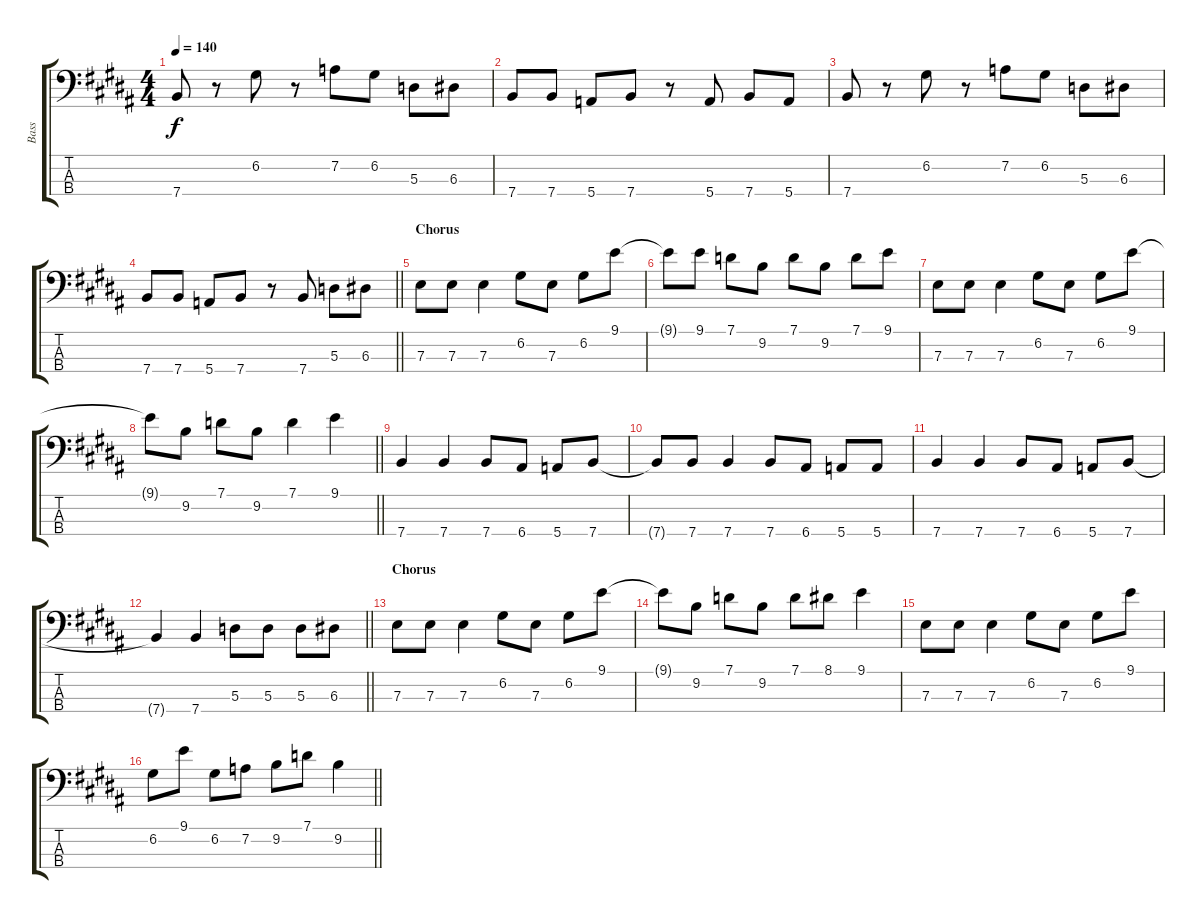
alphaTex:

\track ("Bass" "Bass") {instrument electricbassfinger}
\staff {score tabs}
\tuning (G2 D2 A1 E1) {hide}
\ts (4 4)
\tempo 140
\clef f4
\ks b
7.4.8{dy f} r.8 6.2.8 r.8 7.2.8 6.2.8 5.3.8 6.3.8 |
7.4.8 7.4.8 5.4.8 7.4.8 r.8 5.4.8 7.4.8 5.4.8 |
7.4.8 r.8 6.2.8 r.8 7.2.8 6.2.8 5.3.8 6.3.8 |
\barLineRight lightlight
7.4.8 7.4.8 5.4.8 7.4.8 r.8 7.4.8 5.3.8 6.3.8 |
\section ("" "Chorus")
7.3.8 7.3.8 7.3.4 6.2.8 7.3.8 6.2.8 9.1.8 |
9.1{t}.8 9.1.8 7.1.8 9.2.8 7.1.8 9.2.8 7.1.8 9.1.8 |
7.3.8 7.3.8 7.3.4 6.2.8 7.3.8 6.2.8 9.1.8 |
\barLineRight lightlight
9.1{t}.8 9.2.8 7.1.8 9.2.8 7.1.4 9.1.4 |
7.4.4 7.4.4 7.4.8 6.4.8 5.4.8 7.4.8 |
7.4{t}.8 7.4.8 7.4.4 7.4.8 6.4.8 5.4.8 5.4.8 |
7.4.4 7.4.4 7.4.8 6.4.8 5.4.8 7.4.8 |
\barLineRight lightlight
7.4{t}.4 7.4.4 5.3.8 5.3.8 5.3.8 6.3.8 |
\section ("" "Chorus")
7.3.8 7.3.8 7.3.4 6.2.8 7.3.8 6.2.8 9.1.8 |
9.1{t}.8 9.2.8 7.1.8 9.2.8 7.1.8 8.1.8 9.1.4 |
7.3.8 7.3.8 7.3.4 6.2.8 7.3.8 6.2.8 9.1.8 |
\barLineRight lightlight
6.2.8 9.1.8 6.2.8 7.2.8 9.2.8 7.1.8 9.2.4
